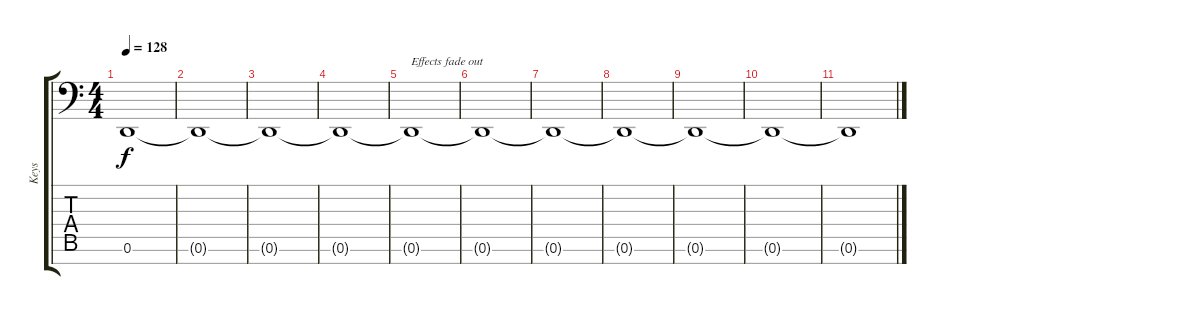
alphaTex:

\track ("Keys" "Keys") {instrument choiraahs}
\staff {score tabs}
\tuning (D4 A3 F3 C3 G2 D2 A1) {hide}
\ts (4 4)
\tempo 128
\clef f4
\ks c
0.6{t}.1{dy f} |
0.6{t}.1 |
0.6{t}.1 |
0.6{t}.1 |
0.6{t}.1{txt "Effects fade out" volume 7} |
0.6{t}.1{volume 6} |
0.6{t}.1{volume 5} |
0.6{t}.1{volume 4} |
0.6{t}.1{volume 3} |
0.6{t}.1{volume 2} |
0.6{t}.1{volume 1}
